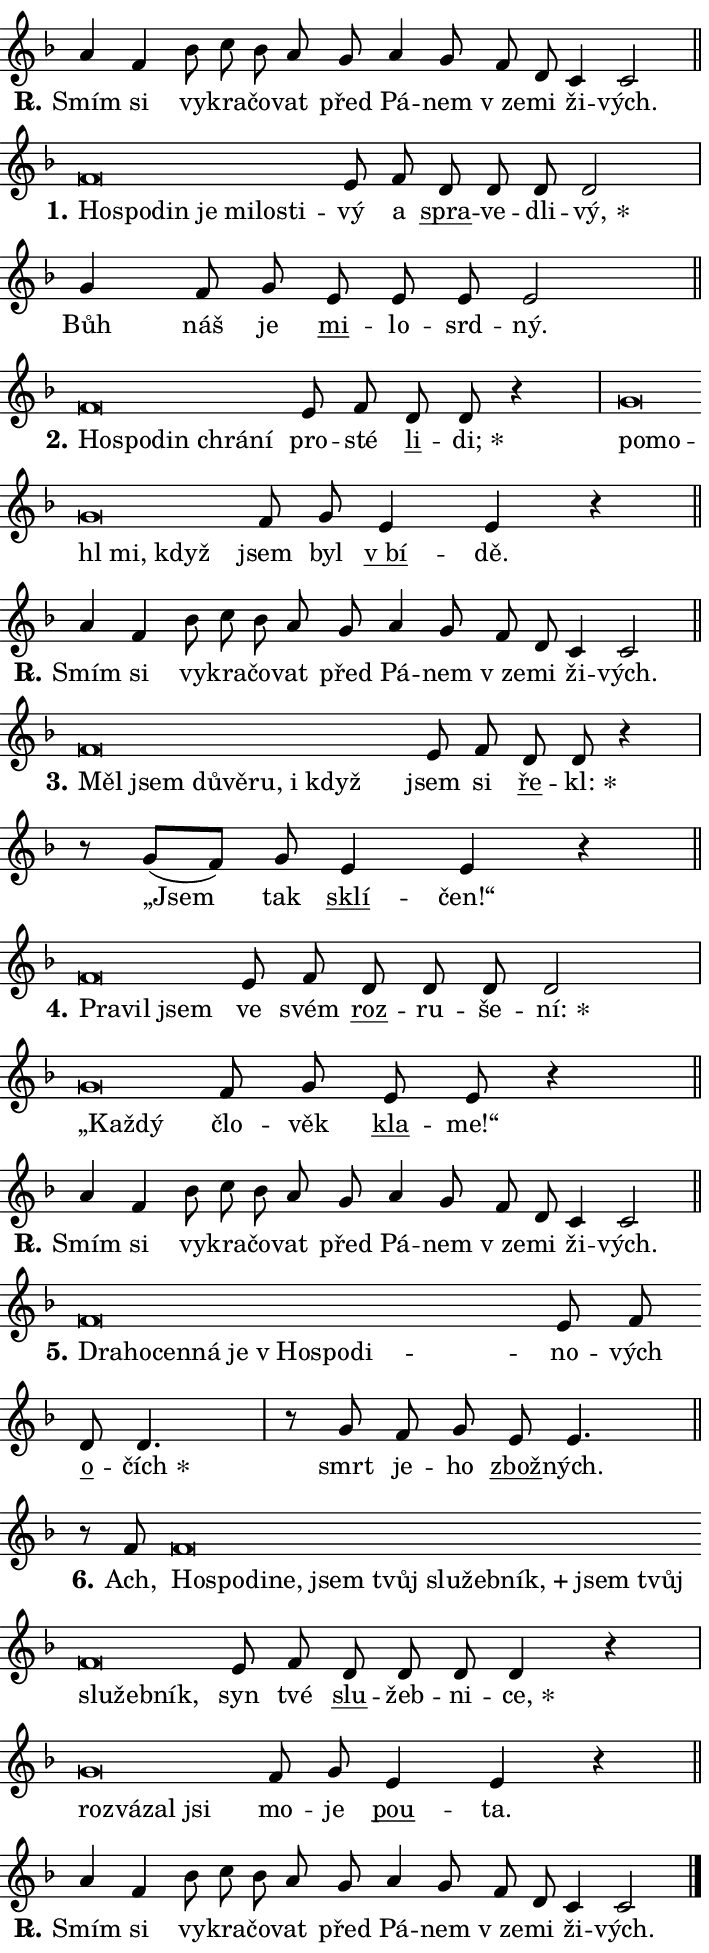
\version "2.24.0"
\header { tagline = "" }
\paper {
  indent = 0\cm
  top-margin = 0\cm
  right-margin = 0.13\cm % to fit lyric hyphens
  bottom-margin = 0\cm
  left-margin = 0\cm
  paper-width = 12\cm
  page-breaking = #ly:one-page-breaking
  system-system-spacing.basic-distance = #11
  score-system-spacing.basic-distance = #11
  ragged-last = ##f
}


%% Author: Thomas Morley
%% https://lists.gnu.org/archive/html/lilypond-user/2020-05/msg00002.html
#(define (line-position grob)
"Returns position of @var[grob} in current system:
   @code{'start}, if at first time-step
   @code{'end}, if at last time-step
   @code{'middle} otherwise
"
  (let* ((col (ly:item-get-column grob))
         (ln (ly:grob-object col 'left-neighbor))
         (rn (ly:grob-object col 'right-neighbor))
         (col-to-check-left (if (ly:grob? ln) ln col))
         (col-to-check-right (if (ly:grob? rn) rn col))
         (break-dir-left
           (and
             (ly:grob-property col-to-check-left 'non-musical #f)
             (ly:item-break-dir col-to-check-left)))
         (break-dir-right
           (and
             (ly:grob-property col-to-check-right 'non-musical #f)
             (ly:item-break-dir col-to-check-right))))
        (cond ((eqv? 1 break-dir-left) 'start)
              ((eqv? -1 break-dir-right) 'end)
              (else 'middle))))

#(define (tranparent-at-line-position vctor)
  (lambda (grob)
  "Relying on @code{line-position} select the relevant enry from @var{vctor}.
Used to determine transparency,"
    (case (line-position grob)
      ((end) (not (vector-ref vctor 0)))
      ((middle) (not (vector-ref vctor 1)))
      ((start) (not (vector-ref vctor 2))))))

noteHeadBreakVisibility =
#(define-music-function (break-visibility)(vector?)
"Makes @code{NoteHead}s transparent relying on @var{break-visibility}"
#{
  \override NoteHead.transparent =
    #(tranparent-at-line-position break-visibility)
#})

#(define delete-ledgers-for-transparent-note-heads
  (lambda (grob)
    "Reads whether a @code{NoteHead} is transparent.
If so this @code{NoteHead} is removed from @code{'note-heads} from
@var{grob}, which is supposed to be @code{LedgerLineSpanner}.
As a result ledgers are not printed for this @code{NoteHead}"
    (let* ((nhds-array (ly:grob-object grob 'note-heads))
           (nhds-list
             (if (ly:grob-array? nhds-array)
                 (ly:grob-array->list nhds-array)
                 '()))
           ;; Relies on the transparent-property being done before
           ;; Staff.LedgerLineSpanner.after-line-breaking is executed.
           ;; This is fragile ...
           (to-keep
             (remove
               (lambda (nhd)
                 (ly:grob-property nhd 'transparent #f))
               nhds-list)))
      ;; TODO find a better method to iterate over grob-arrays, similiar
      ;; to filter/remove etc for lists
      ;; For now rebuilt from scratch
      (set! (ly:grob-object grob 'note-heads)  '())
      (for-each
        (lambda (nhd)
          (ly:pointer-group-interface::add-grob grob 'note-heads nhd))
        to-keep))))

squashNotes = {
  \override NoteHead.X-extent = #'(-0.2 . 0.2)
  \override NoteHead.Y-extent = #'(-0.75 . 0)
  \override NoteHead.stencil =
    #(lambda (grob)
       (let ((pos (ly:grob-property grob 'staff-position)))
         (begin
           (if (< pos -7) (display "ERROR: Lower brevis then expected\n") (display ""))
           (if (<= pos -6) ly:text-interface::print ly:note-head::print))))
}
unSquashNotes = {
  \revert NoteHead.X-extent
  \revert NoteHead.Y-extent
  \revert NoteHead.stencil
}

hideNotes = \noteHeadBreakVisibility #begin-of-line-visible
unHideNotes = \noteHeadBreakVisibility #all-visible

% work-around for resetting accidentals
% https://lilypond.org/doc/v2.23/Documentation/notation/displaying-rhythms#unmetered-music
cadenzaMeasure = {
  \cadenzaOff
  \partial 1024 s1024
  \cadenzaOn
}

#(define-markup-command (accent layout props text) (markup?)
  "Underline accented syllable"
  (interpret-markup layout props
    #{\markup \override #'(offset . 4.3) \underline { #text }#}))

responsum = \markup \concat {
  "R" \hspace #-1.05 \path #0.1 #'((moveto 0 0.07) (lineto 0.9 0.8)) \hspace #0.05 "."
}

spaceSize = #0.6828661417322834 % exact space size for TeX Gyre Schola

\layout {
  \context {
    \Staff
    \remove "Time_signature_engraver"
    \override LedgerLineSpanner.after-line-breaking = #delete-ledgers-for-transparent-note-heads
  }
  \context {
    \Lyrics {
      \override LyricSpace.minimum-distance = \spaceSize
      \override LyricText.font-name = #"TeX Gyre Schola"
      \override LyricText.font-size = 1
      \override StanzaNumber.font-name = #"TeX Gyre Schola Bold"
      \override StanzaNumber.font-size = 1
    }
  }
  \context {
    \Score 
    \override NoteHead.text =
      #(lambda (grob) 
        (let ((pos (ly:grob-property grob 'staff-position)))
          #{\markup {
            \combine
              \halign #-0.55 \raise #(if (= pos -6) 0 0.5) \override #'(thickness . 2) \draw-line #'(3.2 . 0)
              \musicglyph "noteheads.sM1"
          }#}))
  }
}

% magnetic-lyrics.ily
%
%   written by
%     Jean Abou Samra <jean@abou-samra.fr>
%     Werner Lemberg <wl@gnu.org>
%
%   adapted by
%     Jiri Hon <jiri.hon@gmail.com>
%
% Version 2022-Apr-15

% https://www.mail-archive.com/lilypond-user@gnu.org/msg149350.html

#(define (Left_hyphen_pointer_engraver context)
   "Collect syllable-hyphen-syllable occurrences in lyrics and store
them in properties.  This engraver only looks to the left.  For
example, if the lyrics input is @code{foo -- bar}, it does the
following.

@itemize @bullet
@item
Set the @code{text} property of the @code{LyricHyphen} grob between
@q{foo} and @q{bar} to @code{foo}.

@item
Set the @code{left-hyphen} property of the @code{LyricText} grob with
text @q{foo} to the @code{LyricHyphen} grob between @q{foo} and
@q{bar}.
@end itemize

Use this auxiliary engraver in combination with the
@code{lyric-@/text::@/apply-@/magnetic-@/offset!} hook."
   (let ((hyphen #f)
         (text #f))
     (make-engraver
      (acknowledgers
       ((lyric-syllable-interface engraver grob source-engraver)
        (set! text grob)))
      (end-acknowledgers
       ((lyric-hyphen-interface engraver grob source-engraver)
        ;(when (not (grob::has-interface grob 'lyric-space-interface))
          (set! hyphen grob)));)
      ((stop-translation-timestep engraver)
       (when (and text hyphen)
         (ly:grob-set-object! text 'left-hyphen hyphen))
       (set! text #f)
       (set! hyphen #f)))))

#(define (lyric-text::apply-magnetic-offset! grob)
   "If the space between two syllables is less than the value in
property @code{LyricText@/.details@/.squash-threshold}, move the right
syllable to the left so that it gets concatenated with the left
syllable.

Use this function as a hook for
@code{LyricText@/.after-@/line-@/breaking} if the
@code{Left_@/hyphen_@/pointer_@/engraver} is active."
   (let ((hyphen (ly:grob-object grob 'left-hyphen #f)))
     (when hyphen
       (let ((left-text (ly:spanner-bound hyphen LEFT)))
         (when (grob::has-interface left-text 'lyric-syllable-interface)
           (let* ((common (ly:grob-common-refpoint grob left-text X))
                  (this-x-ext (ly:grob-extent grob common X))
                  (left-x-ext
                   (begin
                     ;; Trigger magnetism for left-text.
                     (ly:grob-property left-text 'after-line-breaking)
                     (ly:grob-extent left-text common X)))
                  ;; `delta` is the gap width between two syllables.
                  (delta (- (interval-start this-x-ext)
                            (interval-end left-x-ext)))
                  (details (ly:grob-property grob 'details))
                  (threshold (assoc-get 'squash-threshold details 0.2)))
             (when (< delta threshold)
               (let* (;; We have to manipulate the input text so that
                      ;; ligatures crossing syllable boundaries are not
                      ;; disabled.  For languages based on the Latin
                      ;; script this is essentially a beautification.
                      ;; However, for non-Western scripts it can be a
                      ;; necessity.
                      (lt (ly:grob-property left-text 'text))
                      (rt (ly:grob-property grob 'text))
                      (is-space (grob::has-interface hyphen 'lyric-space-interface))
                      (space (if is-space " " ""))
                      (extra-delta (if is-space spaceSize 0))
                      ;; Append new syllable.
                      (ltrt-space (if (and (string? lt) (string? rt))
                                (string-append lt space rt)
                                (make-concat-markup (list lt space rt))))
                      ;; Right-align `ltrt` to the right side.
                      (ltrt-space-markup (grob-interpret-markup
                               grob
                               (make-translate-markup
                                (cons (interval-length this-x-ext) 0)
                                (make-right-align-markup ltrt-space)))))
                 (begin
                   ;; Don't print `left-text`.
                   (ly:grob-set-property! left-text 'stencil #f)
                   ;; Set text and stencil (which holds all collected
                   ;; syllables so far) and shift it to the left.
                   (ly:grob-set-property! grob 'text ltrt-space)
                   (ly:grob-set-property! grob 'stencil ltrt-space-markup)
                   (ly:grob-translate-axis! grob (- (- delta extra-delta)) X))))))))))


#(define (lyric-hyphen::displace-bounds-first grob)
   ;; Make very sure this callback isn't triggered too early.
   (let ((left (ly:spanner-bound grob LEFT))
         (right (ly:spanner-bound grob RIGHT)))
     (ly:grob-property left 'after-line-breaking)
     (ly:grob-property right 'after-line-breaking)
     (ly:lyric-hyphen::print grob)))

squashThreshold = #0.4

\layout {
  \context {
    \Lyrics
    \consists #Left_hyphen_pointer_engraver
    \override LyricText.after-line-breaking =
      #lyric-text::apply-magnetic-offset!
    \override LyricHyphen.stencil = #lyric-hyphen::displace-bounds-first
    \override LyricText.details.squash-threshold = \squashThreshold
    \override LyricHyphen.minimum-distance = 0
    \override LyricHyphen.minimum-length = \squashThreshold
  }
}

squashText = \override LyricText.details.squash-threshold = 9999
unSquashText = \override LyricText.details.squash-threshold = \squashThreshold

leftText = \override LyricText.self-alignment-X = #LEFT
unLeftText = \revert LyricText.self-alignment-X

starOffset = #(lambda (grob) 
                (let ((x_offset (ly:self-alignment-interface::aligned-on-x-parent grob)))
                  (if (= x_offset 0) 0 (+ x_offset 1.2))))

star = #(define-music-function (syllable)(string?)
"Append star separator at the end of a syllable"
#{
  \once \override LyricText.X-offset = #starOffset
  \lyricmode { \markup {
    #syllable
    \override #'((font-name . "TeX Gyre Schola Bold")) \hspace #0.2 \lower #0.65 \larger "*"
  } }
#})

starAccent = #(define-music-function (syllable)(string?)
"Append star separator at the end of a syllable and make accent"
#{
  \once \override LyricText.X-offset = #starOffset
  \lyricmode { \markup {
    \accent #syllable
    \override #'((font-name . "TeX Gyre Schola Bold")) \hspace #0.2 \lower #0.65 \larger "*"
  } }
#})

breath = #(define-music-function (syllable)(string?)
"Append breathing indicator at the end of a syllable"
#{
  \lyricmode { \markup { #syllable "+" } }
#})

optionalBreath = #(define-music-function (syllable)(string?)
"Append optional breathing indicator at the end of a syllable"
#{
  \lyricmode { \markup { #syllable "(+)" } }
#})


\score {
    <<
        \new Voice = "melody" { \cadenzaOn \key f \major \relative { a'4 f \bar "" bes8 c bes a \bar "" g a4 g8 \bar "" f d \bar "" c4 c2 \cadenzaMeasure \bar "||" \break } }
        \new Lyrics \lyricsto "melody" { \lyricmode { \set stanza = \responsum
Smím si vy -- kra -- čo -- vat před Pá -- nem "v ze" -- mi ži -- vých. } }
    >>
    \layout {}
}

\score {
    <<
        \new Voice = "melody" { \cadenzaOn \key f \major \relative { \squashNotes f'\breve*1/16 \hideNotes \breve*1/16 \bar "" \breve*1/16 \bar "" \breve*1/16 \bar "" \breve*1/16 \bar "" \breve*1/16 \breve*1/16 \bar "" \unHideNotes \unSquashNotes e8 f \bar "" d d d d2 \cadenzaMeasure \bar "|" g4 f8 g \bar "" e e e e2 \cadenzaMeasure \bar "||" \break } }
        \new Lyrics \lyricsto "melody" { \lyricmode { \set stanza = "1."
\leftText Ho -- \squashText spo -- din je mi -- lo -- sti -- \unLeftText \unSquashText vý a \markup \accent spra -- ve -- dli -- \star vý, Bůh náš je \markup \accent mi -- lo -- srd -- ný. } }
    >>
    \layout {}
}

\score {
    <<
        \new Voice = "melody" { \cadenzaOn \key f \major \relative { \squashNotes f'\breve*1/16 \hideNotes \breve*1/16 \bar "" \breve*1/16 \bar "" \breve*1/16 \breve*1/16 \bar "" \unHideNotes \unSquashNotes e8 f \bar "" d8 d r4 \cadenzaMeasure \bar "|" \squashNotes g\breve*1/16 \hideNotes \breve*1/16 \bar "" \breve*1/16 \bar "" \breve*1/16 \breve*1/16 \bar "" \unHideNotes \unSquashNotes f8 g \bar "" e4 e r \cadenzaMeasure \bar "||" \break } }
        \new Lyrics \lyricsto "melody" { \lyricmode { \set stanza = "2."
\leftText Ho -- \squashText spo -- din chrá -- ní \unLeftText \unSquashText pro -- sté \markup \accent li -- \star di; \leftText po -- \squashText mo -- hl mi, když \unLeftText \unSquashText jsem byl \markup \accent "v bí" -- dě. } }
    >>
    \layout {}
}

\score {
    <<
        \new Voice = "melody" { \cadenzaOn \key f \major \relative { a'4 f \bar "" bes8 c bes a \bar "" g a4 g8 \bar "" f d \bar "" c4 c2 \cadenzaMeasure \bar "||" \break } }
        \new Lyrics \lyricsto "melody" { \lyricmode { \set stanza = \responsum
Smím si vy -- kra -- čo -- vat před Pá -- nem "v ze" -- mi ži -- vých. } }
    >>
    \layout {}
}

\score {
    <<
        \new Voice = "melody" { \cadenzaOn \key f \major \relative { \squashNotes f'\breve*1/16 \hideNotes \breve*1/16 \bar "" \breve*1/16 \bar "" \breve*1/16 \bar "" \breve*1/16 \bar "" \breve*1/16 \breve*1/16 \bar "" \unHideNotes \unSquashNotes e8 f \bar "" d8 d r4 \cadenzaMeasure \bar "|" r8 g8[( f8)] g \bar "" e4 e r \cadenzaMeasure \bar "||" \break } }
        \new Lyrics \lyricsto "melody" { \lyricmode { \set stanza = "3."
\leftText Měl \squashText jsem dů -- vě -- ru, i když \unLeftText \unSquashText jsem si \markup \accent ře -- \star kl: „Jsem tak \markup \accent sklí -- čen!“ } }
    >>
    \layout {}
}

\score {
    <<
        \new Voice = "melody" { \cadenzaOn \key f \major \relative { \squashNotes f'\breve*1/16 \hideNotes \breve*1/16 \breve*1/16 \bar "" \unHideNotes \unSquashNotes e8 f \bar "" d d d d2 \cadenzaMeasure \bar "|" \squashNotes g\breve*1/16 \hideNotes \breve*1/16 \bar "" \unHideNotes \unSquashNotes f8 g \bar "" e8 e r4 \cadenzaMeasure \bar "||" \break } }
        \new Lyrics \lyricsto "melody" { \lyricmode { \set stanza = "4."
\leftText Pra -- \squashText vil jsem \unLeftText \unSquashText ve svém \markup \accent roz -- ru -- še -- \star ní: \leftText „Kaž -- \squashText dý \unLeftText \unSquashText člo -- věk \markup \accent kla -- me!“ } }
    >>
    \layout {}
}

\score {
    <<
        \new Voice = "melody" { \cadenzaOn \key f \major \relative { a'4 f \bar "" bes8 c bes a \bar "" g a4 g8 \bar "" f d \bar "" c4 c2 \cadenzaMeasure \bar "||" \break } }
        \new Lyrics \lyricsto "melody" { \lyricmode { \set stanza = \responsum
Smím si vy -- kra -- čo -- vat před Pá -- nem "v ze" -- mi ži -- vých. } }
    >>
    \layout {}
}

\score {
    <<
        \new Voice = "melody" { \cadenzaOn \key f \major \relative { \squashNotes f'\breve*1/16 \hideNotes \breve*1/16 \bar "" \breve*1/16 \bar "" \breve*1/16 \bar "" \breve*1/16 \bar "" \breve*1/16 \bar "" \breve*1/16 \breve*1/16 \bar "" \unHideNotes \unSquashNotes e8 f \bar "" d8 d4. \cadenzaMeasure \bar "|" r8 g8 f8 g \bar "" e e4. \cadenzaMeasure \bar "||" \break } }
        \new Lyrics \lyricsto "melody" { \lyricmode { \set stanza = "5."
\leftText Dra -- \squashText ho -- cen -- ná je "v Ho" -- spo -- di -- \unLeftText \unSquashText no -- vých \markup \accent o -- \star čích smrt je -- ho \markup \accent zbož -- ných. } }
    >>
    \layout {}
}

\score {
    <<
        \new Voice = "melody" { \cadenzaOn \key f \major \relative { r8 f'8 \squashNotes f\breve*1/16 \hideNotes \breve*1/16 \bar "" \breve*1/16 \bar "" \breve*1/16 \bar "" \breve*1/16 \bar "" \breve*1/16 \bar "" \breve*1/16 \bar "" \breve*1/16 \bar "" \breve*1/16 \bar "" \breve*1/16 \bar "" \breve*1/16 \bar "" \breve*1/16 \bar "" \breve*1/16 \breve*1/16 \bar "" \unHideNotes \unSquashNotes e8 f \bar "" d d d d4 r \cadenzaMeasure \bar "|" \squashNotes g\breve*1/16 \hideNotes \breve*1/16 \bar "" \breve*1/16 \breve*1/16 \bar "" \unHideNotes \unSquashNotes f8 g \bar "" e4 e r \cadenzaMeasure \bar "||" \break } }
        \new Lyrics \lyricsto "melody" { \lyricmode { \set stanza = "6."
Ach, \leftText Ho -- \squashText spo -- di -- ne, jsem tvůj slu -- žeb -- \breath "ník," jsem tvůj slu -- žeb -- ník, \unLeftText \unSquashText syn tvé \markup \accent slu -- žeb -- ni -- \star ce, \leftText roz -- \squashText vá -- zal jsi \unLeftText \unSquashText mo -- je \markup \accent pou -- ta. } }
    >>
    \layout {}
}

\score {
    <<
        \new Voice = "melody" { \cadenzaOn \key f \major \relative { a'4 f \bar "" bes8 c bes a \bar "" g a4 g8 \bar "" f d \bar "" c4 c2 \cadenzaMeasure \bar "||" \break } \bar "|." }
        \new Lyrics \lyricsto "melody" { \lyricmode { \set stanza = \responsum
Smím si vy -- kra -- čo -- vat před Pá -- nem "v ze" -- mi ži -- vých. } }
    >>
    \layout {}
}
